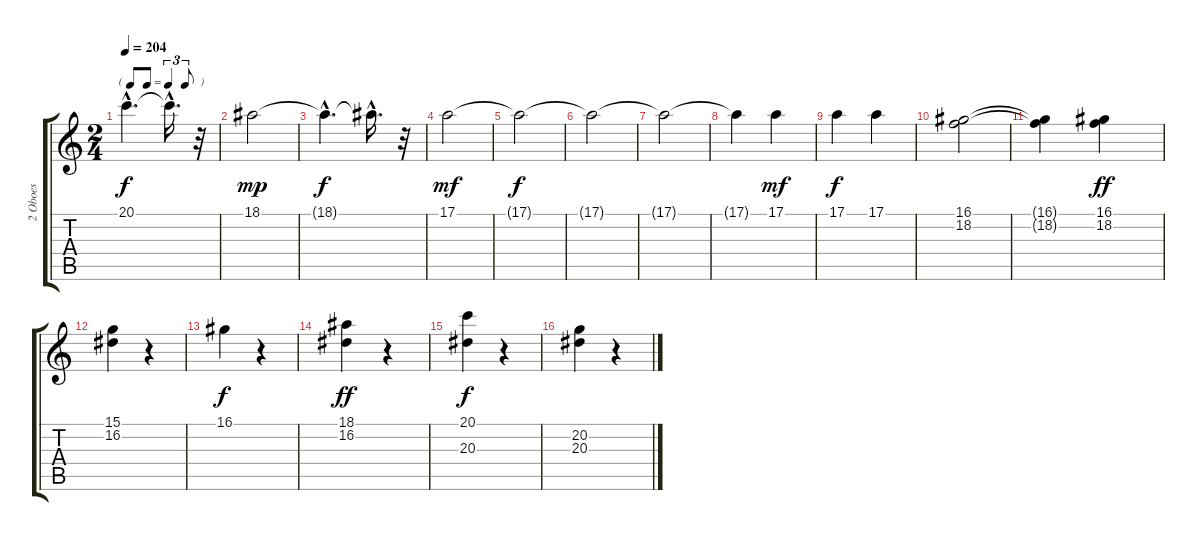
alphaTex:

\track ("2 Oboes" "2 Oboes") {instrument oboe}
\staff {score tabs}
\tuning (E4 B3 G3 D3 A2 E2) {hide}
\ts (2 4)
\tf triplet8th
\tempo 204
\clef g2
\ks c
20.1{hac t}.4{d dy f} 20.1{hac t}.16{d} r.32 |
18.1.2{dy mp} |
18.1{hac t}.4{d dy f} 18.1{hac t}.16{d} r.32 |
17.1.2{dy mf} |
17.1{t}.2{dy f} |
17.1{t}.2 |
17.1{t}.2 |
17.1{t}.4 17.1.4{dy mf} |
17.1.4{dy f} 17.1.4 |
(16.1 18.2).2 |
(16.1{t} 18.2{t}).4 (16.1 18.2).4{dy ff} |
(15.1 16.2).4 r.4 |
16.1.4{dy f} r.4 |
(18.1 16.2).4{dy ff} r.4 |
(20.1 20.3).4{dy f} r.4 |
(20.2 20.3).4 r.4
